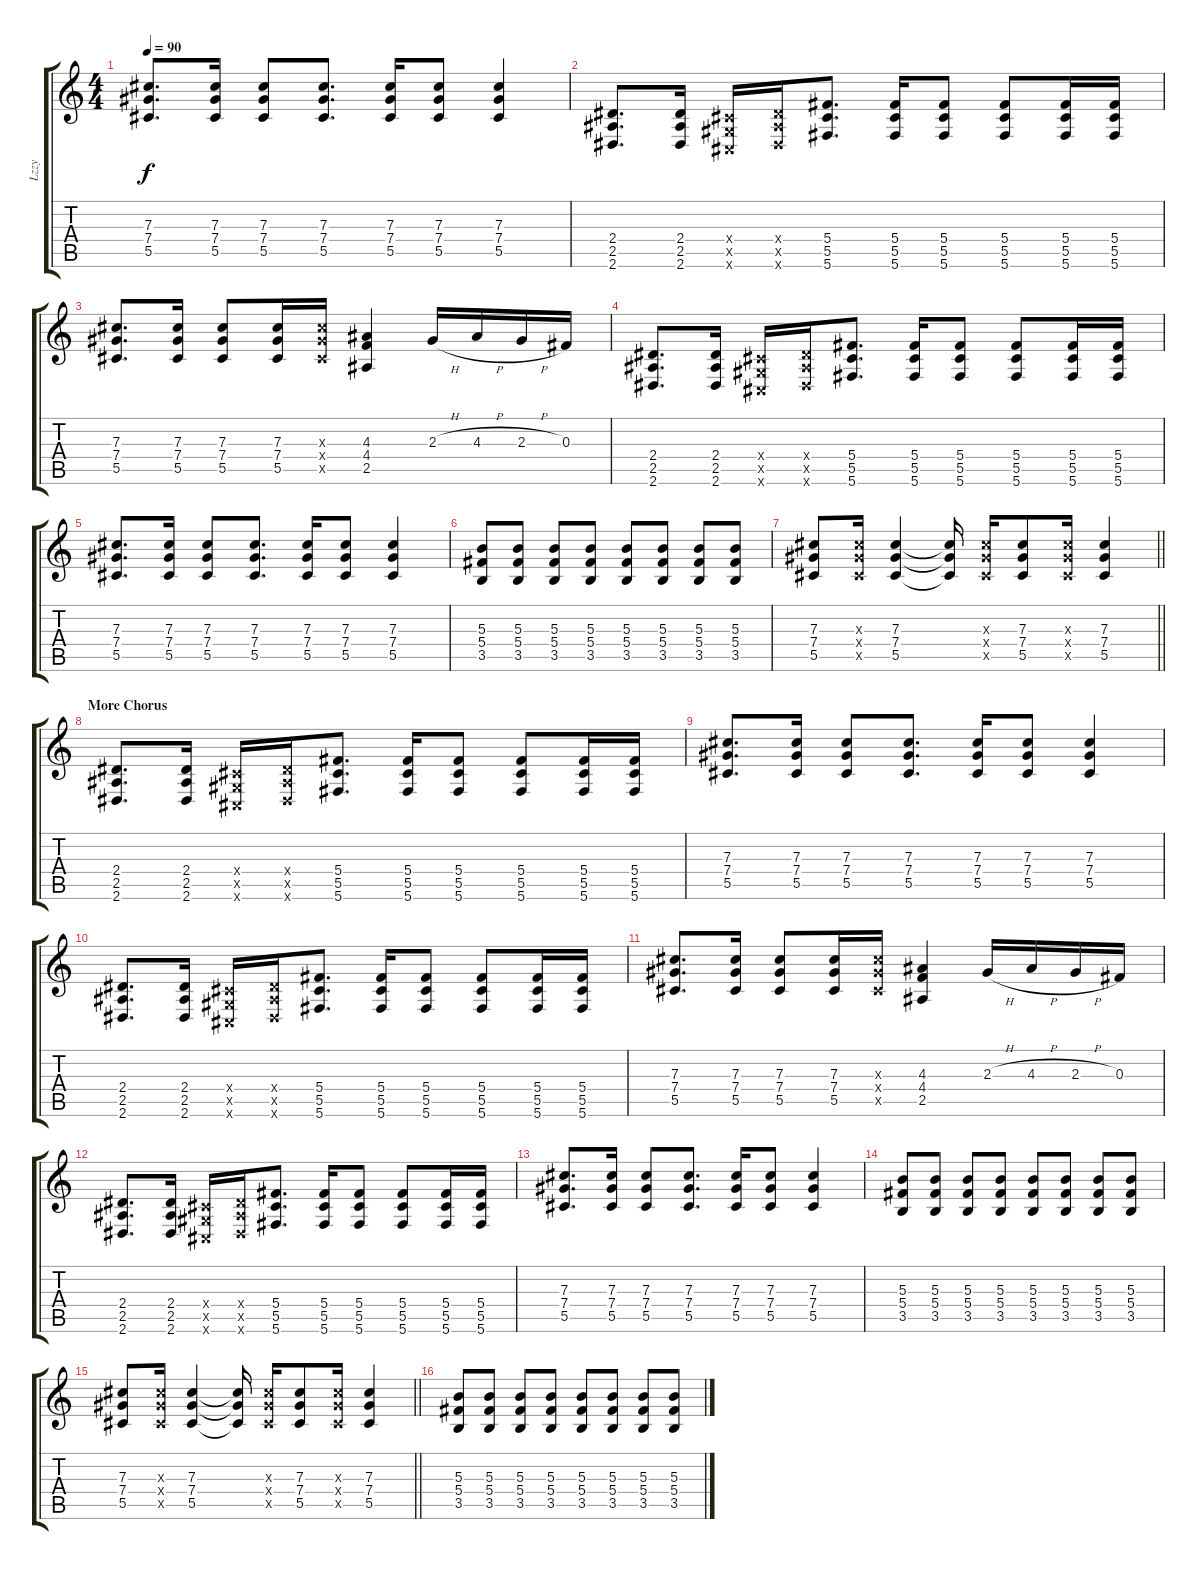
\track ("Lzzy" "Lzzy") {instrument overdrivenguitar}
\staff {score tabs}
\tuning (Eb4 Bb3 Gb3 Db3 Ab2 Db2) {hide}
\ts (4 4)
\tempo 90
\clef g2
\ks c
(7.3 7.4 5.5).8{d dy f} (7.3 7.4 5.5).16 (7.3 7.4 5.5).8 (7.3 7.4 5.5).8{d} (7.3 7.4 5.5).16 (7.3 7.4 5.5).8 (7.3 7.4 5.5).4 |
(2.4 2.5 2.6).8{d} (2.4 2.5 2.6).16 (0.4{x} 0.5{x} 0.6{x}).16 (2.4{x} 2.5{x} 2.6{x}).16 (5.4 5.5 5.6).8{d} (5.4 5.5 5.6).16 (5.4 5.5 5.6).8 (5.4 5.5 5.6).8 (5.4 5.5 5.6).16 (5.4 5.5 5.6).16 |
(7.3 7.4 5.5).8{d} (7.3 7.4 5.5).16 (7.3 7.4 5.5).8 (7.3 7.4 5.5).16 (7.3{x} 7.4{x} 5.5{x}).16 (4.3 4.4 2.5).4 2.3{h}.16 4.3{h}.16 2.3{h}.16 0.3.16 |
(2.4 2.5 2.6).8{d} (2.4 2.5 2.6).16 (0.4{x} 0.5{x} 0.6{x}).16 (2.4{x} 2.5{x} 2.6{x}).16 (5.4 5.5 5.6).8{d} (5.4 5.5 5.6).16 (5.4 5.5 5.6).8 (5.4 5.5 5.6).8 (5.4 5.5 5.6).16 (5.4 5.5 5.6).16 |
(7.3 7.4 5.5).8{d} (7.3 7.4 5.5).16 (7.3 7.4 5.5).8 (7.3 7.4 5.5).8{d} (7.3 7.4 5.5).16 (7.3 7.4 5.5).8 (7.3 7.4 5.5).4 |
(5.3 5.4 3.5).8 (5.3 5.4 3.5).8 (5.3 5.4 3.5).8 (5.3 5.4 3.5).8 (5.3 5.4 3.5).8 (5.3 5.4 3.5).8 (5.3 5.4 3.5).8 (5.3 5.4 3.5).8 |
\barLineRight lightlight
(7.3 7.4 5.5).8 (7.3{x} 7.4{x} 5.5{x}).16 (7.3 7.4 5.5).4 (7.3{t} 7.4{t} 5.5{t}).16 (7.3{x} 7.4{x} 5.5{x}).16 (7.3 7.4 5.5).8 (7.3{x} 7.4{x} 5.5{x}).16 (7.3 7.4 5.5).4 |
\section ("" "More Chorus")
(2.4 2.5 2.6).8{d} (2.4 2.5 2.6).16 (0.4{x} 0.5{x} 0.6{x}).16 (2.4{x} 2.5{x} 2.6{x}).16 (5.4 5.5 5.6).8{d} (5.4 5.5 5.6).16 (5.4 5.5 5.6).8 (5.4 5.5 5.6).8 (5.4 5.5 5.6).16 (5.4 5.5 5.6).16 |
(7.3 7.4 5.5).8{d} (7.3 7.4 5.5).16 (7.3 7.4 5.5).8 (7.3 7.4 5.5).8{d} (7.3 7.4 5.5).16 (7.3 7.4 5.5).8 (7.3 7.4 5.5).4 |
(2.4 2.5 2.6).8{d} (2.4 2.5 2.6).16 (0.4{x} 0.5{x} 0.6{x}).16 (2.4{x} 2.5{x} 2.6{x}).16 (5.4 5.5 5.6).8{d} (5.4 5.5 5.6).16 (5.4 5.5 5.6).8 (5.4 5.5 5.6).8 (5.4 5.5 5.6).16 (5.4 5.5 5.6).16 |
(7.3 7.4 5.5).8{d} (7.3 7.4 5.5).16 (7.3 7.4 5.5).8 (7.3 7.4 5.5).16 (7.3{x} 7.4{x} 5.5{x}).16 (4.3 4.4 2.5).4 2.3{h}.16 4.3{h}.16 2.3{h}.16 0.3.16 |
(2.4 2.5 2.6).8{d} (2.4 2.5 2.6).16 (0.4{x} 0.5{x} 0.6{x}).16 (2.4{x} 2.5{x} 2.6{x}).16 (5.4 5.5 5.6).8{d} (5.4 5.5 5.6).16 (5.4 5.5 5.6).8 (5.4 5.5 5.6).8 (5.4 5.5 5.6).16 (5.4 5.5 5.6).16 |
(7.3 7.4 5.5).8{d} (7.3 7.4 5.5).16 (7.3 7.4 5.5).8 (7.3 7.4 5.5).8{d} (7.3 7.4 5.5).16 (7.3 7.4 5.5).8 (7.3 7.4 5.5).4 |
(5.3 5.4 3.5).8 (5.3 5.4 3.5).8 (5.3 5.4 3.5).8 (5.3 5.4 3.5).8 (5.3 5.4 3.5).8 (5.3 5.4 3.5).8 (5.3 5.4 3.5).8 (5.3 5.4 3.5).8 |
\barLineRight lightlight
(7.3 7.4 5.5).8 (7.3{x} 7.4{x} 5.5{x}).16 (7.3 7.4 5.5).4 (7.3{t} 7.4{t} 5.5{t}).16 (7.3{x} 7.4{x} 5.5{x}).16 (7.3 7.4 5.5).8 (7.3{x} 7.4{x} 5.5{x}).16 (7.3 7.4 5.5).4 |
(5.3 5.4 3.5).8 (5.3 5.4 3.5).8 (5.3 5.4 3.5).8 (5.3 5.4 3.5).8 (5.3 5.4 3.5).8 (5.3 5.4 3.5).8 (5.3 5.4 3.5).8 (5.3 5.4 3.5).8
